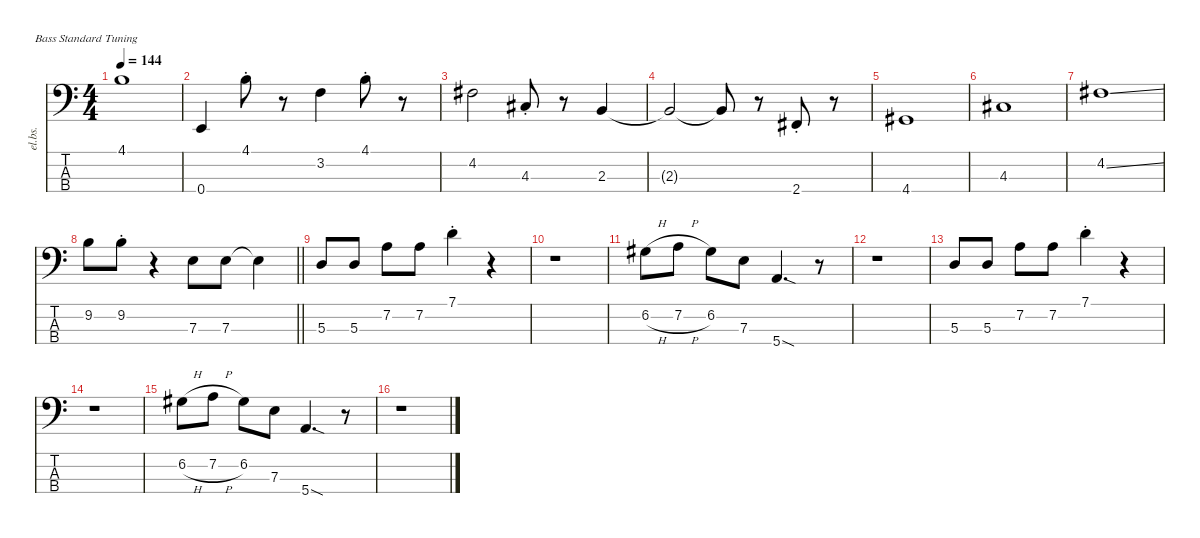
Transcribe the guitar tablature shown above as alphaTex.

\defaultSystemsLayout 4
\hideDynamics
\bracketExtendMode nobrackets
\track ("Electric Bass" "el.bs.") {mute instrument electricbassfinger}
\staff {score tabs}
\tuning (G2 D2 A1 E1)
\ts (4 4)
\tempo 144
\clef f4
\ks c
4.1.1{dy mf beam Down} |
0.4.4{beam Up} 4.1{st}.8{beam Down} r.8{beam Down} 3.2.4{beam Down} 4.1{st}.8{beam Down} r.8{beam Down} |
4.2{acc #}.2{beam Down} 4.3{st acc #}.8{beam Up} r.8{beam Down} 2.3.4{beam Up} |
2.3{t}.2{beam Up} 2.3{t}.8{beam Up} r.8{beam Down} 2.4{st acc #}.8{beam Up} r.8{beam Down} |
4.4{acc #}.1{beam Up} |
4.3{acc #}.1{beam Up} |
4.2{ss acc #}.1{beam Down} |
\barLineRight lightlight
9.2.8{beam Down} 9.2{st}.8{beam Down} r.4{beam Down} 7.3.8{beam Down} 7.3.8{beam Down} 7.3{t}.4{beam Down} |
5.3.8{beam Up} 5.3.8{beam Up} 7.2.8{beam Down} 7.2.8{beam Down} 7.1{st}.4{beam Down} r.4{beam Down} |
r.1{beam Down} |
6.2{h acc #}.8{beam Down} 7.2{h}.8{beam Down} 6.2{acc #}.8{beam Down} 7.3.8{beam Down} 5.4{sod}.4{d beam Up} r.8{beam Down} |
r.1{beam Down} |
5.3.8{beam Up} 5.3.8{beam Up} 7.2.8{beam Down} 7.2.8{beam Down} 7.1{st}.4{beam Down} r.4{beam Down} |
r.1{beam Down} |
6.2{h acc #}.8{beam Down} 7.2{h}.8{beam Down} 6.2{acc #}.8{beam Down} 7.3.8{beam Down} 5.4{sod}.4{d beam Up} r.8{beam Down} |
r.1{beam Down}
